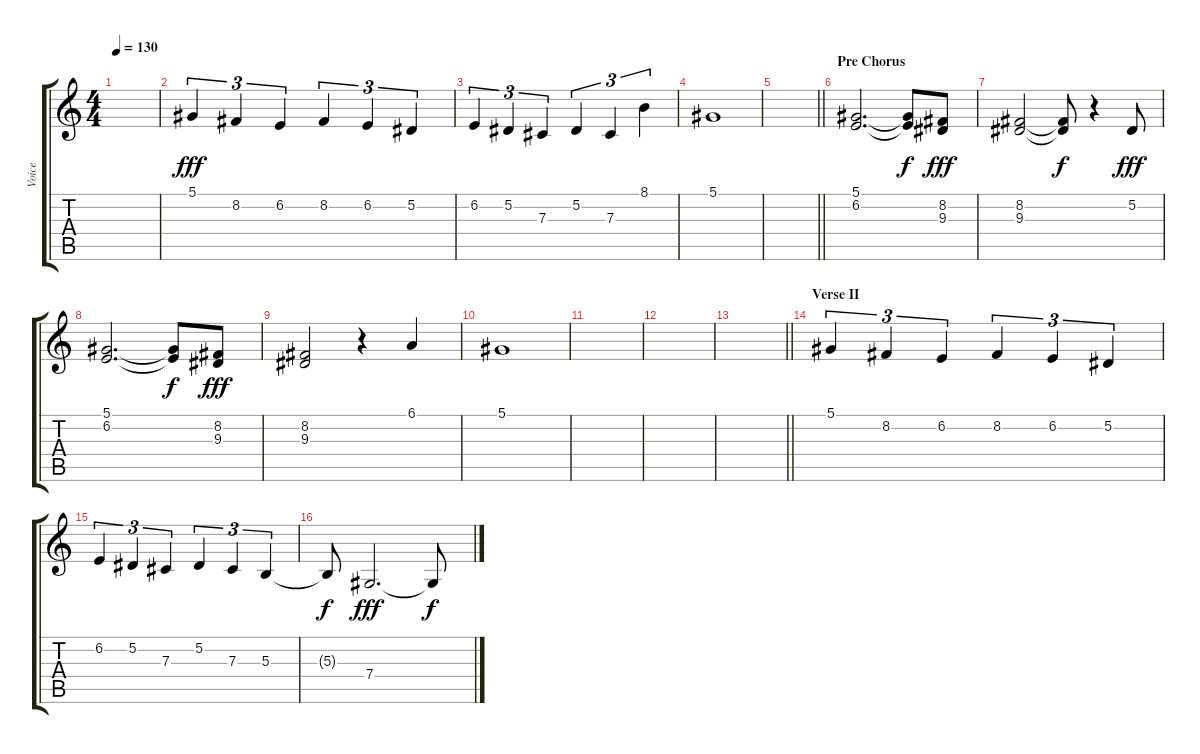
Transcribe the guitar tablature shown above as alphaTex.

\track ("Voice" "Voice") {instrument lead6voice}
\staff {score tabs}
\tuning (Eb4 Bb3 Gb3 Db3 Ab2 Eb2) {hide}
\ts (4 4)
\tempo 130
\clef g2
\ks c
|
5.1.4{tu (3 2) dy fff} 8.2.4{tu (3 2)} 6.2.4{tu (3 2)} 8.2.4{tu (3 2)} 6.2.4{tu (3 2)} 5.2.4{tu (3 2)} |
6.2.4{tu (3 2)} 5.2.4{tu (3 2)} 7.3.4{tu (3 2)} 5.2.4{tu (3 2)} 7.3.4{tu (3 2)} 8.1.4{tu (3 2)} |
5.1.1 |
\barLineRight lightlight
|
\section ("" "Pre Chorus")
(5.1 6.2).2{d} (5.1{t} 6.2{t}).8{dy f} (8.2 9.3).8{dy fff} |
(8.2 9.3).2 (8.2{t} 9.3{t}).8{dy f} r.4 5.2.8{dy fff} |
(5.1 6.2).2{d} (5.1{t} 6.2{t}).8{dy f} (8.2 9.3).8{dy fff} |
(8.2 9.3).2 r.4 6.1.4 |
5.1.1 |
|
|
\barLineRight lightlight
|
\section ("" "Verse II")
5.1.4{tu (3 2)} 8.2.4{tu (3 2)} 6.2.4{tu (3 2)} 8.2.4{tu (3 2)} 6.2.4{tu (3 2)} 5.2.4{tu (3 2)} |
6.2.4{tu (3 2)} 5.2.4{tu (3 2)} 7.3.4{tu (3 2)} 5.2.4{tu (3 2)} 7.3.4{tu (3 2)} 5.3.4{tu (3 2)} |
5.3{t}.8{dy f} 7.4.2{d dy fff} 7.4{t}.8{dy f}
